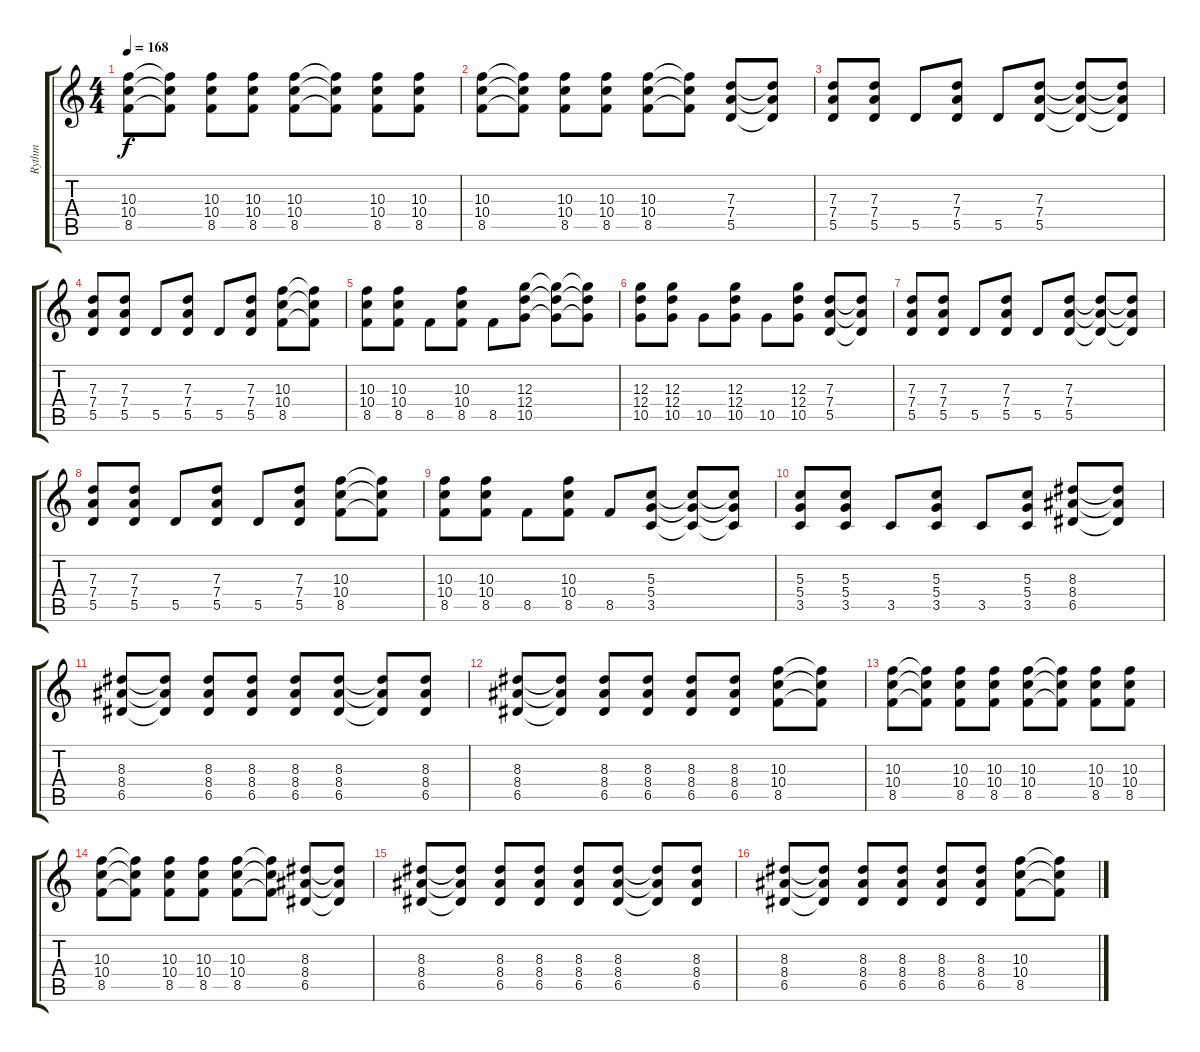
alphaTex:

\track ("Rythm" "Rythm") {instrument overdrivenguitar}
\staff {score tabs}
\tuning (E4 B3 G3 D3 A2 D2) {hide}
\ts (4 4)
\tempo 168
\clef g2
\ks c
(10.3 10.4 8.5).8{dy f} (10.3{t} 10.4{t} 8.5{t}).8 (10.3 10.4 8.5).8 (10.3 10.4 8.5).8 (10.3 10.4 8.5).8 (10.3{t} 10.4{t} 8.5{t}).8 (10.3 10.4 8.5).8 (10.3 10.4 8.5).8 |
(10.3 10.4 8.5).8 (10.3{t} 10.4{t} 8.5{t}).8 (10.3 10.4 8.5).8 (10.3 10.4 8.5).8 (10.3 10.4 8.5).8 (10.3{t} 10.4{t} 8.5{t}).8 (7.3 7.4 5.5).8 (7.3{t} 7.4{t} 5.5{t}).8 |
(7.3 7.4 5.5).8 (7.3 7.4 5.5).8 5.5.8 (7.3 7.4 5.5).8 5.5.8 (7.3 7.4 5.5).8 (7.3{t} 7.4{t} 5.5{t}).8 (7.3{t} 7.4{t} 5.5{t}).8 |
(7.3 7.4 5.5).8 (7.3 7.4 5.5).8 5.5.8 (7.3 7.4 5.5).8 5.5.8 (7.3 7.4 5.5).8 (10.3 10.4 8.5).8 (10.3{t} 10.4{t} 8.5{t}).8 |
(10.3 10.4 8.5).8 (10.3 10.4 8.5).8 8.5.8 (10.3 10.4 8.5).8 8.5.8 (12.3 12.4 10.5).8 (12.3{t} 12.4{t} 10.5{t}).8 (12.3{t} 12.4{t} 10.5{t}).8 |
(12.3 12.4 10.5).8 (12.3 12.4 10.5).8 10.5.8 (12.3 12.4 10.5).8 10.5.8 (12.3 12.4 10.5).8 (7.3 7.4 5.5).8 (7.3{t} 7.4{t} 5.5{t}).8 |
(7.3 7.4 5.5).8 (7.3 7.4 5.5).8 5.5.8 (7.3 7.4 5.5).8 5.5.8 (7.3 7.4 5.5).8 (7.3{t} 7.4{t} 5.5{t}).8 (7.3{t} 7.4{t} 5.5{t}).8 |
(7.3 7.4 5.5).8 (7.3 7.4 5.5).8 5.5.8 (7.3 7.4 5.5).8 5.5.8 (7.3 7.4 5.5).8 (10.3 10.4 8.5).8 (10.3{t} 10.4{t} 8.5{t}).8 |
(10.3 10.4 8.5).8 (10.3 10.4 8.5).8 8.5.8 (10.3 10.4 8.5).8 8.5.8 (5.3 5.4 3.5).8 (5.3{t} 5.4{t} 3.5{t}).8 (5.3{t} 5.4{t} 3.5{t}).8 |
(5.3 5.4 3.5).8 (5.3 5.4 3.5).8 3.5.8 (5.3 5.4 3.5).8 3.5.8 (5.3 5.4 3.5).8 (8.3 8.4 6.5).8 (8.3{t} 8.4{t} 6.5{t}).8 |
(8.3 8.4 6.5).8 (8.3{t} 8.4{t} 6.5{t}).8 (8.3 8.4 6.5).8 (8.3 8.4 6.5).8 (8.3 8.4 6.5).8 (8.3 8.4 6.5).8 (8.3{t} 8.4{t} 6.5{t}).8 (8.3 8.4 6.5).8 |
(8.3 8.4 6.5).8 (8.3{t} 8.4{t} 6.5{t}).8 (8.3 8.4 6.5).8 (8.3 8.4 6.5).8 (8.3 8.4 6.5).8 (8.3 8.4 6.5).8 (10.3 10.4 8.5).8 (10.3{t} 10.4{t} 8.5{t}).8 |
(10.3 10.4 8.5).8 (10.3{t} 10.4{t} 8.5{t}).8 (10.3 10.4 8.5).8 (10.3 10.4 8.5).8 (10.3 10.4 8.5).8 (10.3{t} 10.4{t} 8.5{t}).8 (10.3 10.4 8.5).8 (10.3 10.4 8.5).8 |
(10.3 10.4 8.5).8 (10.3{t} 10.4{t} 8.5{t}).8 (10.3 10.4 8.5).8 (10.3 10.4 8.5).8 (10.3 10.4 8.5).8 (10.3{t} 10.4{t} 8.5{t}).8 (8.3 8.4 6.5).8 (8.3{t} 8.4{t} 6.5{t}).8 |
(8.3 8.4 6.5).8 (8.3{t} 8.4{t} 6.5{t}).8 (8.3 8.4 6.5).8 (8.3 8.4 6.5).8 (8.3 8.4 6.5).8 (8.3 8.4 6.5).8 (8.3{t} 8.4{t} 6.5{t}).8 (8.3 8.4 6.5).8 |
(8.3 8.4 6.5).8 (8.3{t} 8.4{t} 6.5{t}).8 (8.3 8.4 6.5).8 (8.3 8.4 6.5).8 (8.3 8.4 6.5).8 (8.3 8.4 6.5).8 (10.3 10.4 8.5).8 (10.3{t} 10.4{t} 8.5{t}).8
